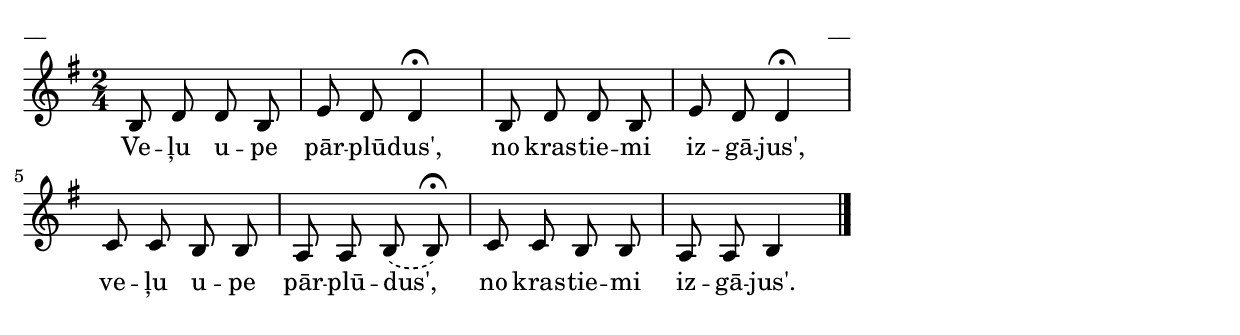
\version "2.13.16"
%\header {
%    title = "Veļu upe pārplūdus'",AA lapas, Šūpuļdziesmas
%}
\paper {
line-width = 14\cm
left-margin = 0.4\cm
between-system-padding = 0.1\cm
between-system-space = 0.1\cm
}
\layout {
indent = #0
ragged-last = ##f
}

voiceA = \relative c' {
\clef "treble"
\key g \major
\time 2/4
b8 d d b |
e8 d d4\fermata |
b8 d d b |
e8 d d4\fermata |
c8 c b b |
\slurDashed
a8 a b( b)\fermata |
c8 c b b |
a8 a b4 |
\bar "|."
} 

lyricA = \lyricmode {
Ve -- ļu u -- pe pār -- plū -- dus', no kras -- tie -- mi iz -- gā -- jus',
ve -- ļu u -- pe pār -- plū -- dus', no kras -- tie -- mi iz -- gā -- jus'.
} 

fullScore = <<
\new Staff {
<<
\new Voice = "voiceA" { \oneVoice \autoBeamOff \voiceA }
\lyricsto "voiceA" \new Lyrics \lyricA
>>
}
>>

\score {
\fullScore
\header { piece = "__" opus = "__" }
}
\markup { \with-color #(x11-color 'white) \sans \smaller "__" }
\score {
\unfoldRepeats
\fullScore
\midi {
\context { \Staff \remove "Staff_performer" }
\context { \Voice \consists "Staff_performer" }
}
}


